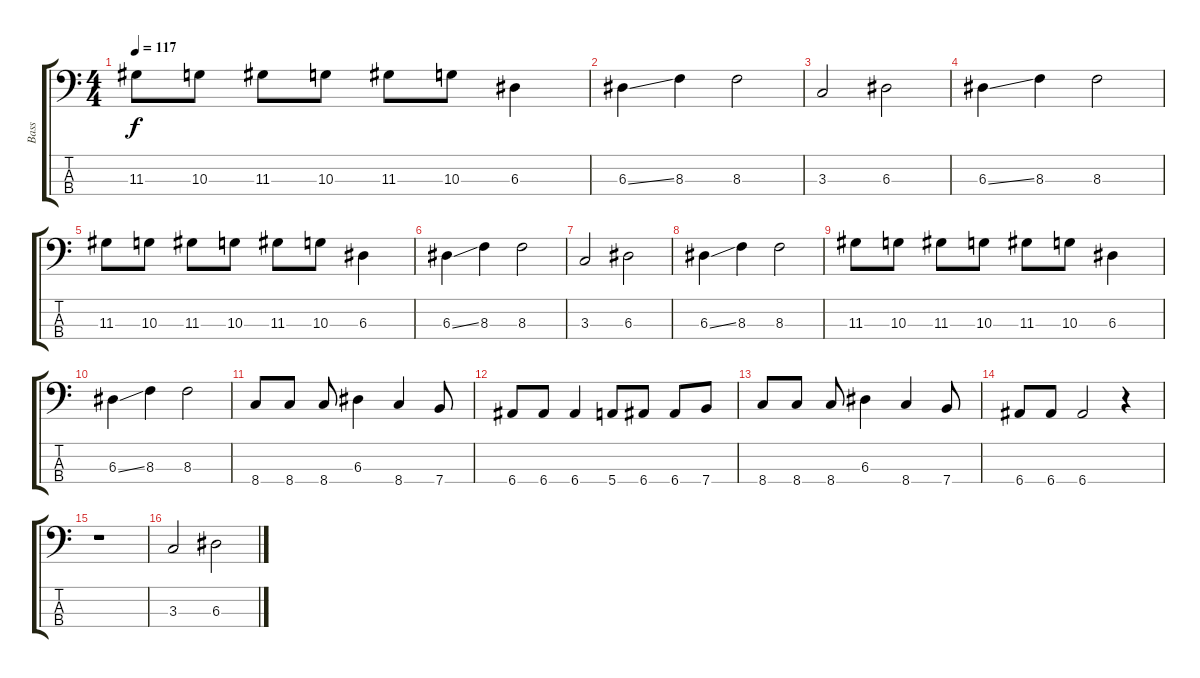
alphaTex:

\track ("Bass" "Bass") {instrument electricbasspick}
\staff {score tabs}
\tuning (G2 D2 A1 E1) {hide}
\ts (4 4)
\tempo 117
\clef f4
\ks c
11.3.8{dy f} 10.3.8 11.3.8 10.3.8 11.3.8 10.3.8 6.3.4 |
6.3{ss}.4 8.3.4 8.3.2 |
3.3.2 6.3.2 |
6.3{ss}.4 8.3.4 8.3.2 |
11.3.8 10.3.8 11.3.8 10.3.8 11.3.8 10.3.8 6.3.4 |
6.3{ss}.4 8.3.4 8.3.2 |
3.3.2 6.3.2 |
6.3{ss}.4 8.3.4 8.3.2 |
11.3.8 10.3.8 11.3.8 10.3.8 11.3.8 10.3.8 6.3.4 |
6.3{ss}.4 8.3.4 8.3.2 |
8.4.8 8.4.8 8.4.8 6.3.4 8.4.4 7.4.8 |
6.4.8 6.4.8 6.4.4 5.4.8 6.4.8 6.4.8 7.4.8 |
8.4.8 8.4.8 8.4.8 6.3.4 8.4.4 7.4.8 |
6.4.8 6.4.8 6.4.2 r.4 |
r.1 |
3.3.2 6.3.2
